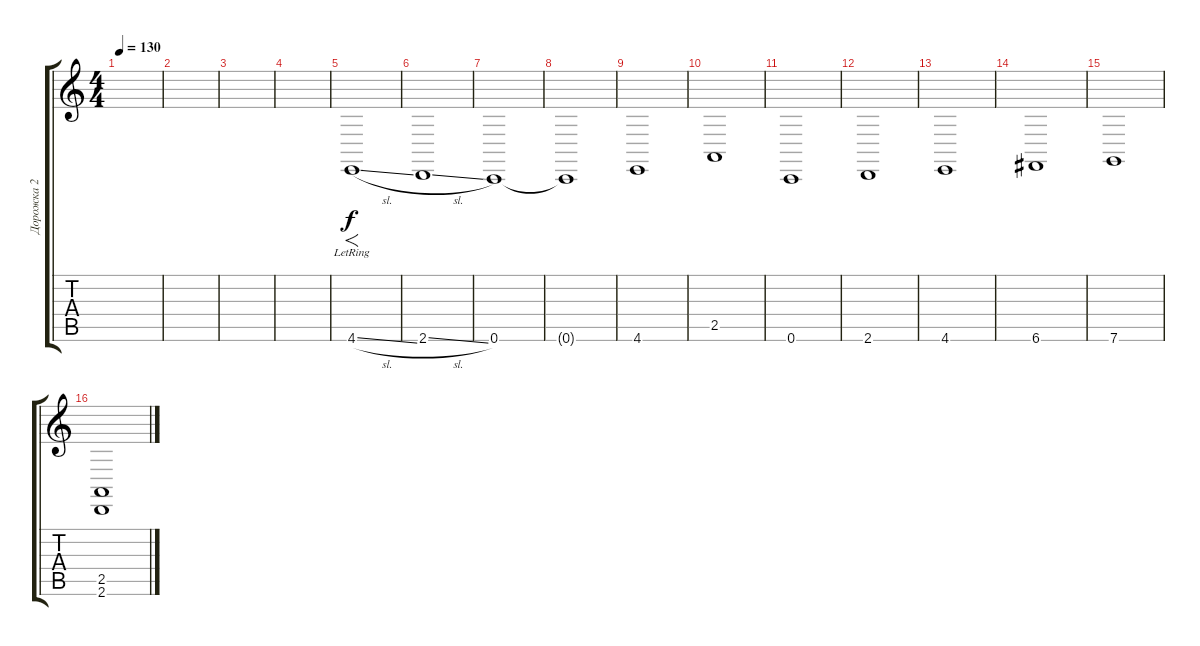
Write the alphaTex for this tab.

\track ("Дорожка 2" "Дорожка 2") {instrument stringensemble2}
\staff {score tabs}
\tuning (D4 A3 F3 C3 G2 C2) {hide}
\ts (4 4)
\tempo 130
\clef g2
\ks c
|
|
|
|
4.6{sl lr}.1{f} |
2.6{sl}.1 |
0.6.1 |
0.6{t}.1 |
4.6.1 |
2.5.1 |
0.6.1 |
2.6.1 |
4.6.1 |
6.6.1 |
7.6.1 |
(2.5 2.6).1
